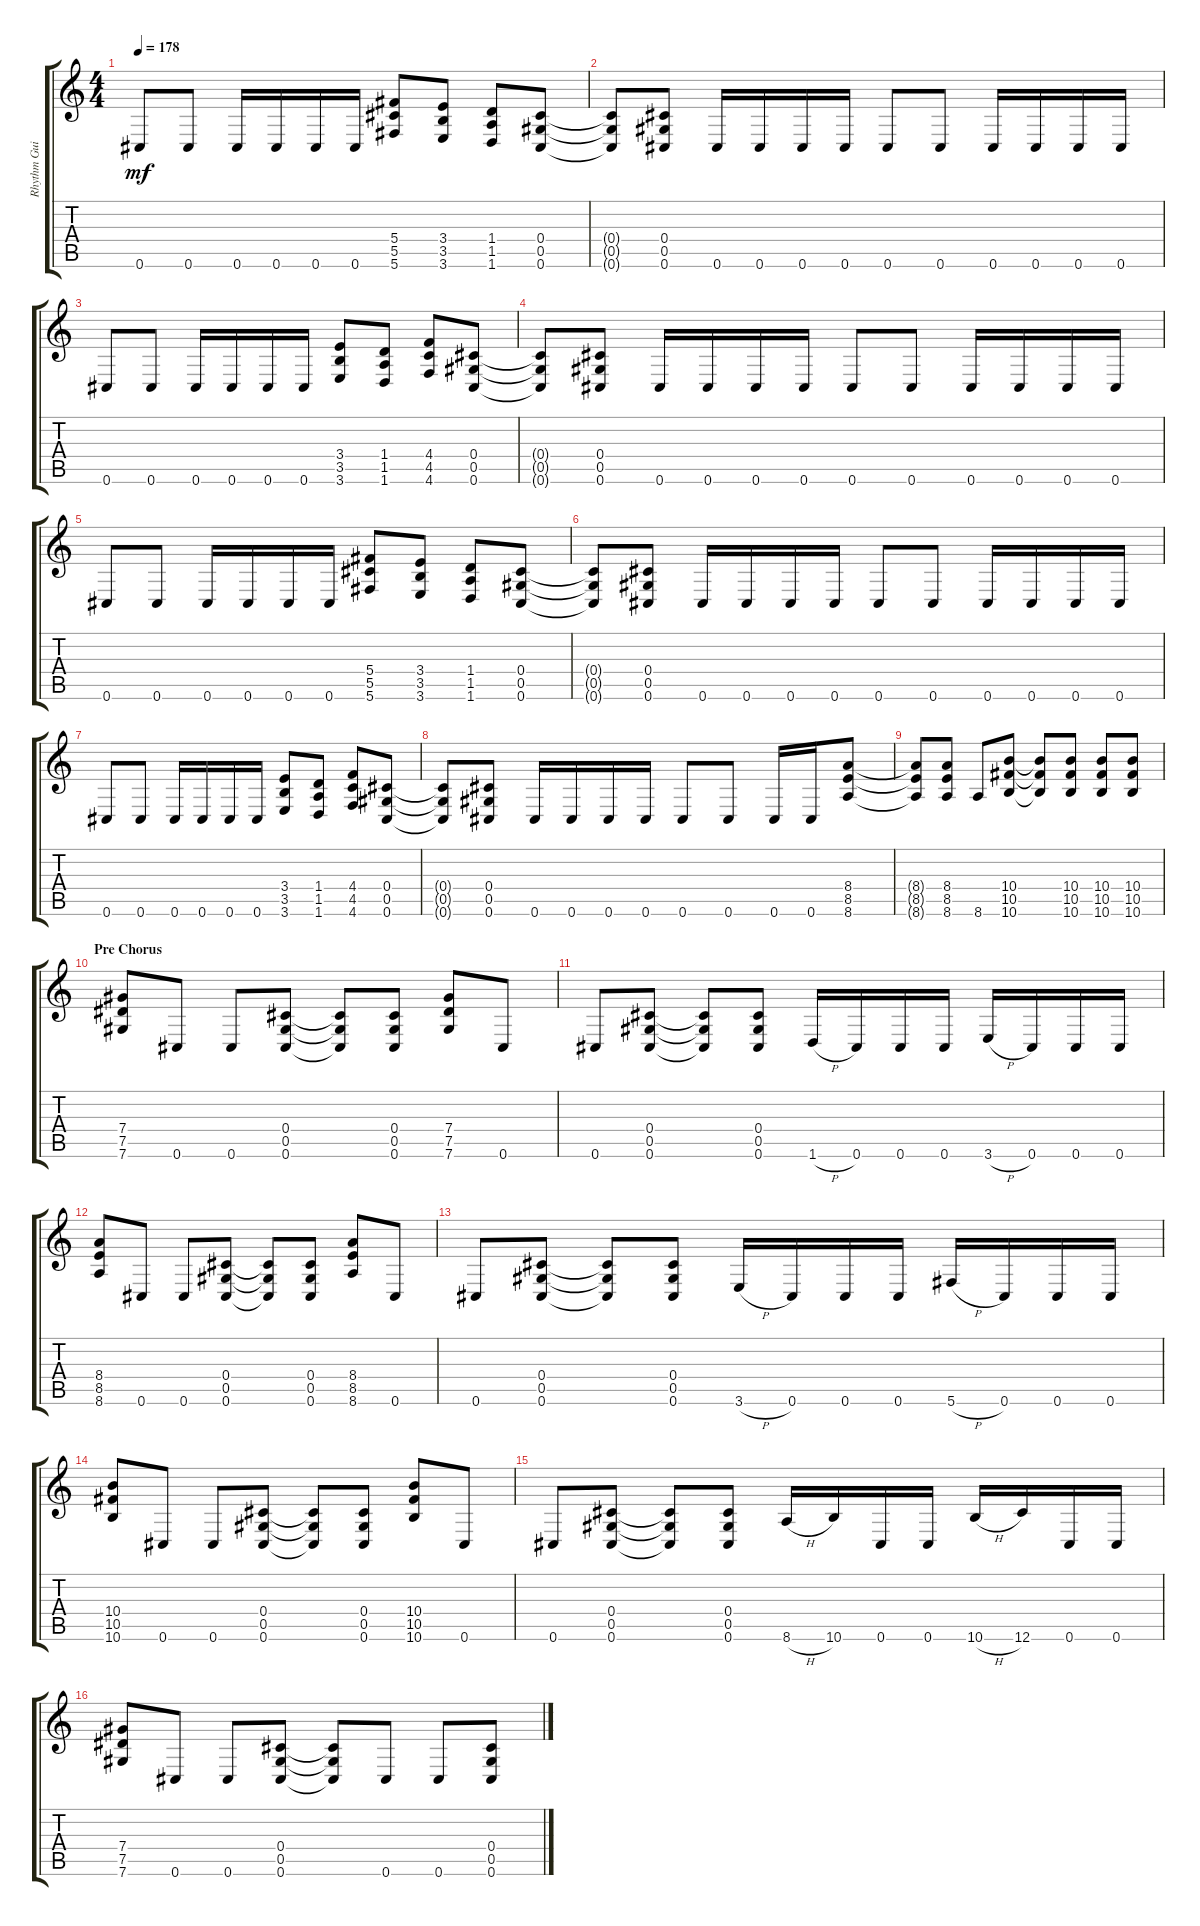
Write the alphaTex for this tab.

\track ("Rhythm Guitar" "Rhythm Gui") {instrument distortionguitar}
\staff {score tabs}
\tuning (Eb4 Bb3 Gb3 Db3 Ab2 Db2) {hide}
\ts (4 4)
\tempo 178
\clef g2
\ks c
0.6.8{dy mf} 0.6.8 0.6.16 0.6.16 0.6.16 0.6.16 (5.4 5.5 5.6).8 (3.4 3.5 3.6).8 (1.4 1.5 1.6).8 (0.4 0.5 0.6).8 |
(0.4{t} 0.5{t} 0.6{t}).8 (0.4 0.5 0.6).8 0.6.16 0.6.16 0.6.16 0.6.16 0.6.8 0.6.8 0.6.16 0.6.16 0.6.16 0.6.16 |
0.6.8 0.6.8 0.6.16 0.6.16 0.6.16 0.6.16 (3.4 3.5 3.6).8 (1.4 1.5 1.6).8 (4.4 4.5 4.6).8 (0.4 0.5 0.6).8 |
(0.4{t} 0.5{t} 0.6{t}).8 (0.4 0.5 0.6).8 0.6.16 0.6.16 0.6.16 0.6.16 0.6.8 0.6.8 0.6.16 0.6.16 0.6.16 0.6.16 |
0.6.8 0.6.8 0.6.16 0.6.16 0.6.16 0.6.16 (5.4 5.5 5.6).8 (3.4 3.5 3.6).8 (1.4 1.5 1.6).8 (0.4 0.5 0.6).8 |
(0.4{t} 0.5{t} 0.6{t}).8 (0.4 0.5 0.6).8 0.6.16 0.6.16 0.6.16 0.6.16 0.6.8 0.6.8 0.6.16 0.6.16 0.6.16 0.6.16 |
0.6.8 0.6.8 0.6.16 0.6.16 0.6.16 0.6.16 (3.4 3.5 3.6).8 (1.4 1.5 1.6).8 (4.4 4.5 4.6).8 (0.4 0.5 0.6).8 |
(0.4{t} 0.5{t} 0.6{t}).8 (0.4 0.5 0.6).8 0.6.16 0.6.16 0.6.16 0.6.16 0.6.8 0.6.8 0.6.16 0.6.16 (8.4 8.5 8.6).8 |
(8.4{t} 8.5{t} 8.6{t}).8 (8.4 8.5 8.6).8 8.6.8 (10.4 10.5 10.6).8 (10.4{t} 10.5{t} 10.6{t}).8 (10.4 10.5 10.6).8 (10.4 10.5 10.6).8 (10.4 10.5 10.6).8 |
\section ("" "Pre Chorus")
(7.4 7.5 7.6).8 0.6.8 0.6.8 (0.4 0.5 0.6).8 (0.4{t} 0.5{t} 0.6{t}).8 (0.4 0.5 0.6).8 (7.4 7.5 7.6).8 0.6.8 |
0.6.8 (0.4 0.5 0.6).8 (0.4{t} 0.5{t} 0.6{t}).8 (0.4 0.5 0.6).8 1.6{h}.16 0.6.16 0.6.16 0.6.16 3.6{h}.16 0.6.16 0.6.16 0.6.16 |
(8.4 8.5 8.6).8 0.6.8 0.6.8 (0.4 0.5 0.6).8 (0.4{t} 0.5{t} 0.6{t}).8 (0.4 0.5 0.6).8 (8.4 8.5 8.6).8 0.6.8 |
0.6.8 (0.4 0.5 0.6).8 (0.4{t} 0.5{t} 0.6{t}).8 (0.4 0.5 0.6).8 3.6{h}.16 0.6.16 0.6.16 0.6.16 5.6{h}.16 0.6.16 0.6.16 0.6.16 |
(10.4 10.5 10.6).8 0.6.8 0.6.8 (0.4 0.5 0.6).8 (0.4{t} 0.5{t} 0.6{t}).8 (0.4 0.5 0.6).8 (10.4 10.5 10.6).8 0.6.8 |
0.6.8 (0.4 0.5 0.6).8 (0.4{t} 0.5{t} 0.6{t}).8 (0.4 0.5 0.6).8 8.6{h}.16 10.6.16 0.6.16 0.6.16 10.6{h}.16 12.6.16 0.6.16 0.6.16 |
(7.4 7.5 7.6).8 0.6.8 0.6.8 (0.4 0.5 0.6).8 (0.4{t} 0.5{t} 0.6{t}).8 0.6.8 0.6.8 (0.4 0.5 0.6).8
